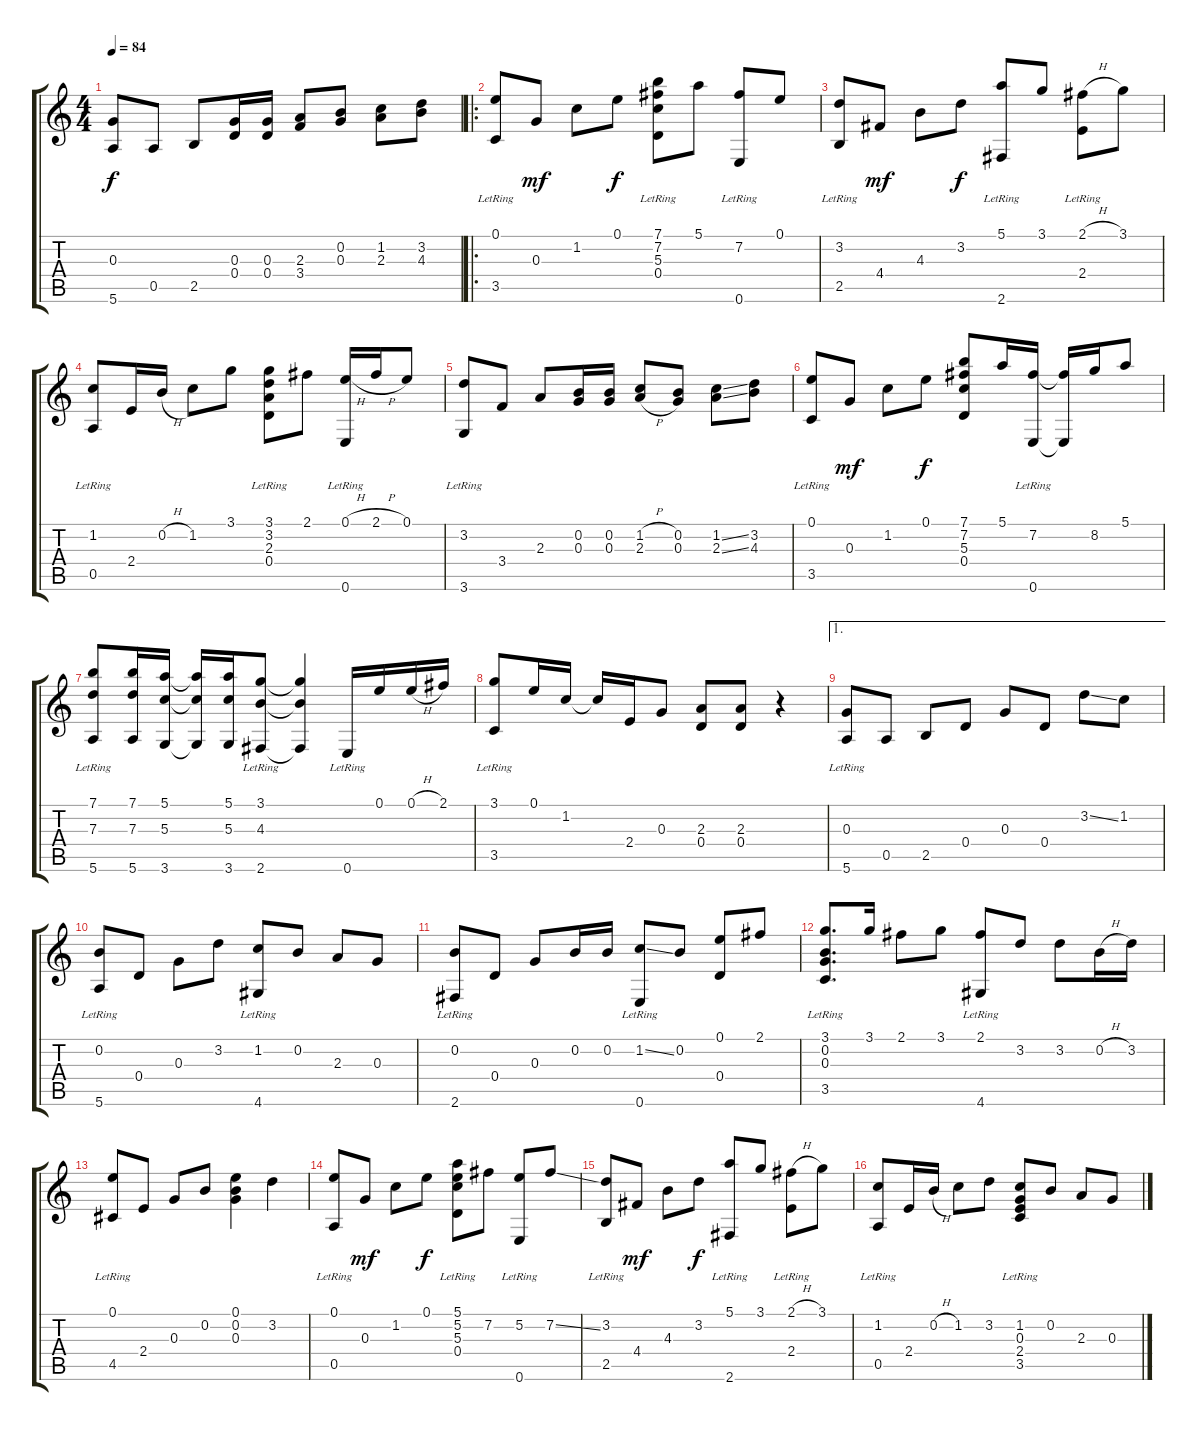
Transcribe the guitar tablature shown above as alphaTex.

\track "" {instrument acousticguitarnylon}
\staff {score tabs}
\tuning (E4 B3 G3 D3 A2 E2) {hide}
\ts (4 4)
\tempo 84
\clef g2
\ks c
(0.3 5.6).8{dy f} 0.5.8 2.5.8 (0.3 0.4).16 (0.3 0.4).16 (2.3 3.4).8 (0.2 0.3).8 (1.2 2.3).8 (3.2 4.3).8 |
\ro
(0.1 3.5{lr}).8 0.3.8{dy mf} 1.2.8 0.1.8{dy f} (7.1 7.2 5.3 0.4{lr}).8 5.1.8 (7.2 0.6{lr}).8 0.1.8 |
(3.2 2.5{lr}).8 4.4.8{dy mf} 4.3.8 3.2.8{dy f} (5.1 2.6{lr}).8 3.1.8 (2.1{h} 2.4{lr}).8 3.1.8 |
(1.2 0.5{lr}).8 2.4.16 0.2{h}.16 1.2.8 3.1.8 (3.1 3.2 2.3 0.4{lr}).8 2.1.8 (0.1{h} 0.6{lr}).16 2.1{h}.16 0.1.8 |
(3.2 3.6{lr}).8 3.4.8 2.3.8 (0.2 0.3).16 (0.2 0.3).16 (1.2{h} 2.3{h}).8 (0.2 0.3).8 (1.2{ss} 2.3{ss}).8 (3.2 4.3).8 |
(0.1 3.5{lr}).8 0.3.8{dy mf} 1.2.8 0.1.8{dy f} (7.1 7.2 5.3 0.4).8 5.1.16 (7.2 0.6{lr}).16 (7.2{t} 0.6{t}).16 8.2.16 5.1.8 |
(7.1 7.3 5.6{lr}).8 (7.1 7.3 5.6).16 (5.1 5.3 3.6).16 (5.1{t} 5.3{t} 3.6{t}).16 (5.1 5.3 3.6).16 (3.1 4.3 2.6{lr}).8 (3.1{t} 4.3{t} 2.6{t}).4 0.6{lr}.16 0.1.16 0.1{h}.16 2.1.16 |
(3.1 3.5{lr}).8 0.1.16 1.2.16 1.2{t}.16 2.4.16 0.3.8 (2.3 0.4).8 (2.3 0.4).8 r.4 |
\ae 1
(0.3 5.6{lr}).8 0.5.8 2.5.8 0.4.8 0.3.8 0.4.8 3.2{ss}.8 1.2.8 |
(0.2 5.6{lr}).8 0.4.8 0.3.8 3.2.8 (1.2 4.6{lr}).8 0.2.8 2.3.8 0.3.8 |
(0.2 2.6{lr}).8 0.4.8 0.3.8 0.2.16 0.2.16 (1.2{ss} 0.6{lr}).8 0.2.8 (0.1 0.4).8 2.1.8 |
(3.1 0.2 0.3 3.5{lr}).8{d} 3.1.16 2.1.8 3.1.8 (2.1 4.6{lr}).8 3.2.8 3.2.8 0.2{h}.16 3.2.16 |
(0.1 4.5{lr}).8 2.4.8 0.3.8 0.2.8 (0.1 0.2 0.3).4 3.2.4 |
(0.1 0.5{lr}).8 0.3.8{dy mf} 1.2.8 0.1.8{dy f} (5.1 5.2 5.3 0.4{lr}).8 7.2.8 (5.2 0.6{lr}).8 7.2{ss}.8 |
(3.2 2.5{lr}).8 4.4.8{dy mf} 4.3.8 3.2.8{dy f} (5.1 2.6{lr}).8 3.1.8 (2.1{h} 2.4{lr}).8 3.1.8 |
(1.2 0.5{lr}).8 2.4.16 0.2{h}.16 1.2.8 3.2.8 (1.2 0.3 2.4 3.5{lr}).8 0.2.8 2.3.8 0.3.8
